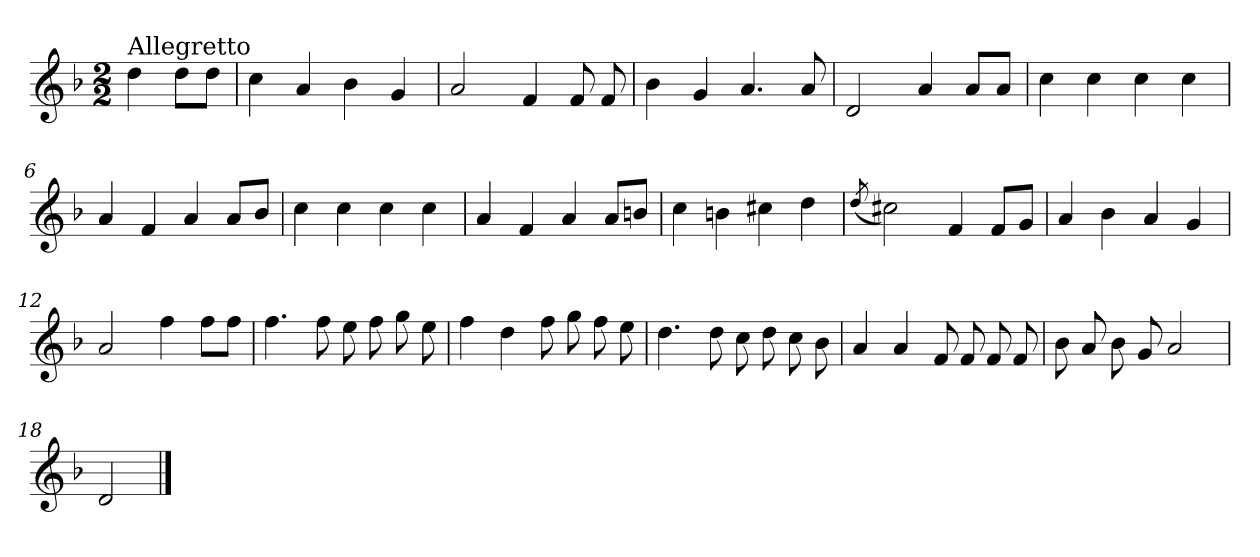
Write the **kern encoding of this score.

**kern
*part1
*staff1
*clefG2
*k[b-]
*d:
*M2/2
=
!LO:TX:a:t=Allegretto
4dd\
8dd\L
8dd\J
=1
4cc\
4a/
4b-\
4g/
=2
2a/
4f/
8f/
8f/
=3
4b-\
4g/
4.a/
8a/
=4
2d/
4a/
8a/L
8a/J
!!LO:LB:g=z
=5
4cc\
4cc\
4cc\
4cc\
=6
4a/
4f/
4a/
8a/L
8b-/J
=7
4cc\
4cc\
4cc\
4cc\
=8
4a/
4f/
4a/
8a/L
8bn/J
=9
4cc\
4bn\
4cc#X\
4dd\
!!LO:LB:g=z
=10
(<8qdd/
2cc#X\)
4f/
8f/L
8g/J
=11
4a/
4b-\
4a/
4g/
=12
2a/
4ff\
8ff\L
8ff\J
=13
4.ff\
8ff\
8ee\
8ff\
8gg\
8ee\
=14
4ff\
4dd\
8ff\
8gg\
8ff\
8ee\
!!LO:LB:g=z
=15
4.dd\
8dd\
8cc\
8dd\
8cc\
8b-\
=16
4a/
4a/
8f/
8f/
8f/
8f/
=17
8b-\
8a/
8b-\
8g/
2a/
=18
2d/
==
*-
